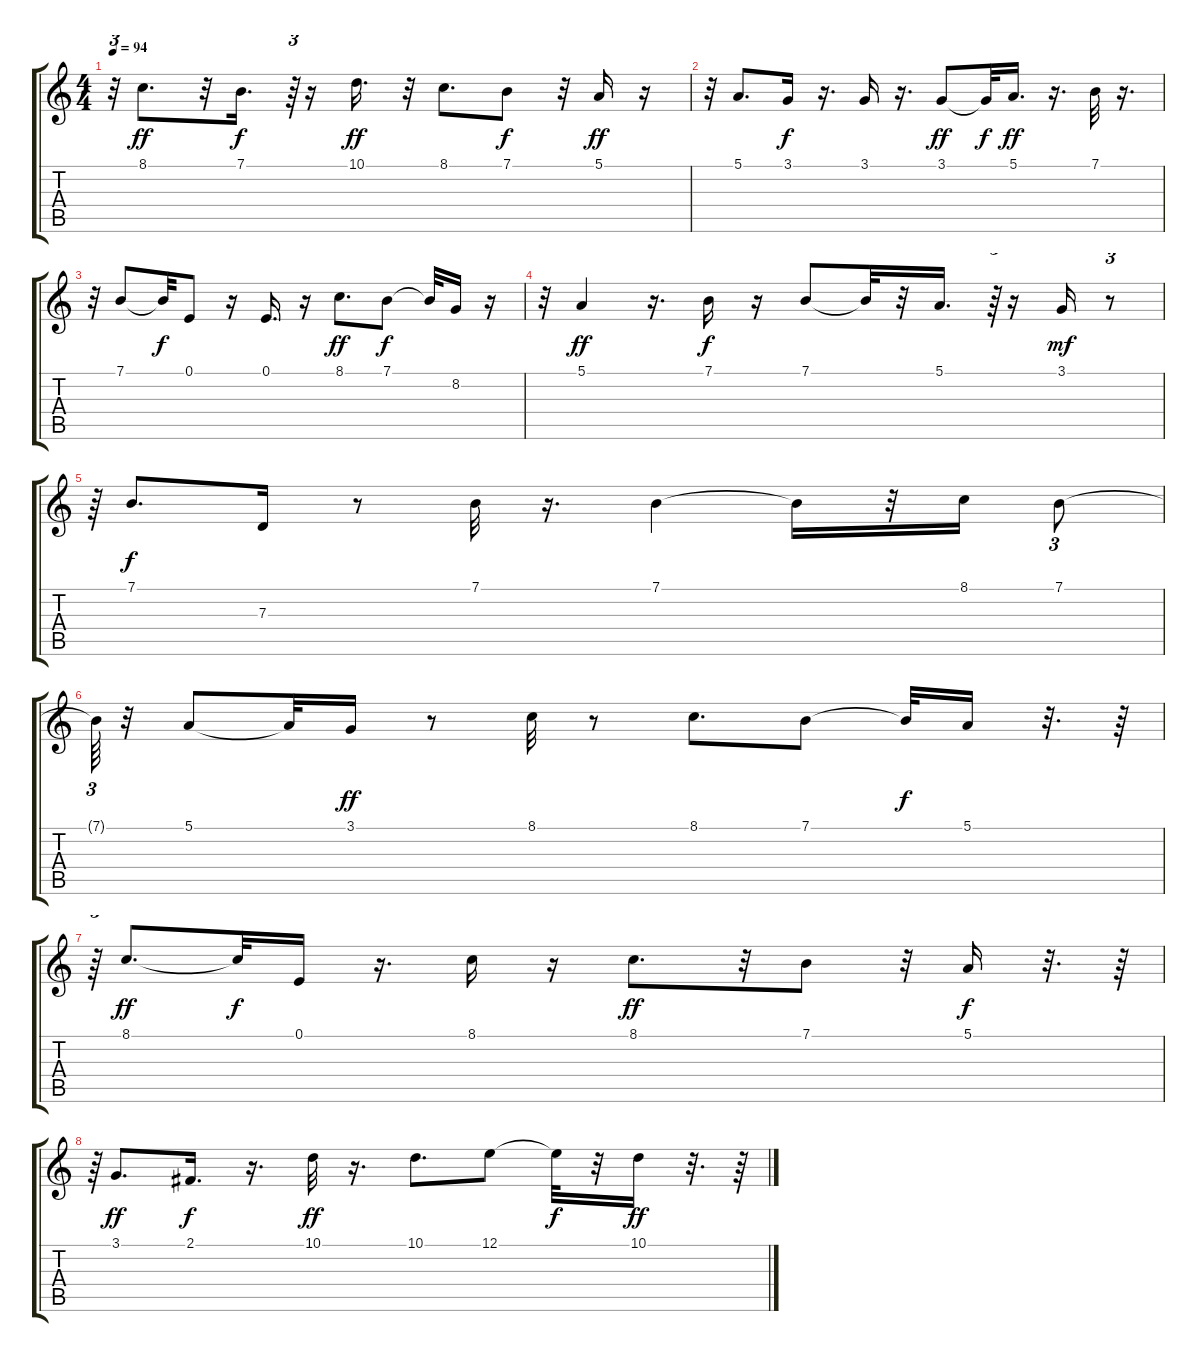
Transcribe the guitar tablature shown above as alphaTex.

\track "" {instrument voiceoohs}
\staff {score tabs}
\tuning (E4 B3 G3 D3 A2 E2) {hide}
\ts (4 4)
\tempo 94
\clef g2
\ks c
r.32{tu (3 2) dy ff} 8.1.8{d} r.32 7.1.16{d dy f} r.64{tu (3 2)} r.16 10.1.16{d dy ff} r.32 8.1.8{d} 7.1.8{dy f} r.32 5.1.16{dy ff} r.16 |
r.32 5.1.8{d} 3.1.16{dy f} r.16{d} 3.1.16 r.16{d} 3.1.8{dy ff} 3.1{t}.32{dy f} 5.1.16{d dy ff} r.16{d} 7.1.32 r.16{d} |
r.32 7.1.8 7.1{t}.32{dy f} 0.1.8 r.16 0.1.16{d} r.16 8.1.8{d dy ff} 7.1.8{dy f} 7.1{t}.32 8.2.16 r.16 |
r.32 5.1.4{dy ff} r.16{d} 7.1.16{dy f} r.16 7.1.8 7.1{t}.32 r.32 5.1.16{d} r.64{tu (3 2)} r.16 3.1.16{dy mf} r.8{tu (3 2)} |
r.64{tu (3 2)} 7.1.8{d dy f} 7.3.16 r.8 7.1.32 r.16{d} 7.1.4 7.1{t}.16 r.32 8.1.16 7.1.8{tu (3 2)} |
7.1{t}.64{tu (3 2)} r.32 5.1.8 5.1{t}.32 3.1.16{dy ff} r.8 8.1.32 r.8 8.1.8{d} 7.1.8 7.1{t}.32{dy f} 5.1.16 r.32{d} r.64 |
r.64{tu (3 2)} 8.1.8{d dy ff} 8.1{t}.32{dy f} 0.1.16 r.16{d} 8.1.16 r.16 8.1.8{d dy ff} r.32 7.1.8 r.32 5.1.16{dy f} r.32{d} r.64 |
r.64{tu (3 2)} 3.1.8{d dy ff} 2.1.16{d dy f} r.16{d} 10.1.32{dy ff} r.16{d} 10.1.8{d} 12.1.8 12.1{t}.32{dy f} r.32 10.1.16{dy ff} r.32{d} r.64
